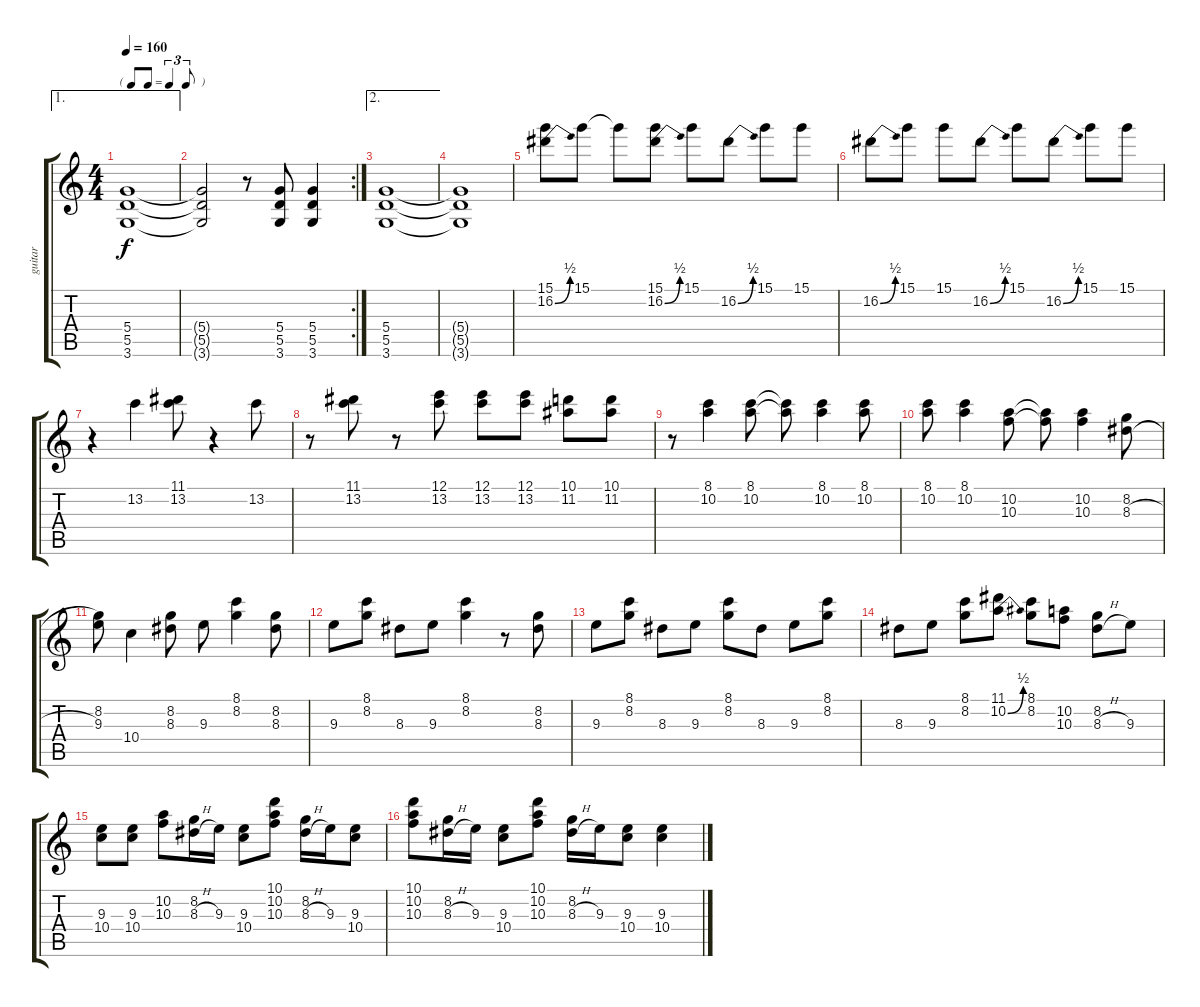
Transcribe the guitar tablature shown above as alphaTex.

\track ("guitar" "guitar") {instrument electricguitarjazz}
\staff {score tabs}
\tuning (E4 B3 G3 D3 A2 E2) {hide}
\ae 1
\ts (4 4)
\tf triplet8th
\tempo 160
\clef g2
\ks c
(5.4 5.5 3.6).1{dy f} |
\rc 2
(5.4{t} 5.5{t} 3.6{t}).2 r.8 (5.4 5.5 3.6).8 (5.4 5.5 3.6).4 |
\ae 2
(5.4 5.5 3.6).1 |
(5.4{t} 5.5{t} 3.6{t}).1 |
(15.1 16.2{be (bend 0 0 60 2)}).8 15.1.8 15.1{t}.8 (15.1 16.2{be (bend 0 0 60 2)}).8 15.1.8 16.2{be (bend 0 0 60 2)}.8 15.1.8 15.1.8 |
16.2{be (bend 0 0 60 2)}.8 15.1.8 15.1.8 16.2{be (bend 0 0 60 2)}.8 15.1.8 16.2{be (bend 0 0 60 2)}.8 15.1.8 15.1.8 |
r.4 13.2.4 (11.1 13.2).8 r.4 13.2.8 |
r.8 (11.1 13.2).8 r.8 (12.1 13.2).8 (12.1 13.2).8 (12.1 13.2).8 (10.1 11.2).8 (10.1 11.2).8 |
r.8 (8.1 10.2).4 (8.1 10.2).8 (8.1{t} 10.2{t}).8 (8.1 10.2).4 (8.1 10.2).8 |
(8.1 10.2).8 (8.1 10.2).4 (10.2 10.3).8 (10.2{t} 10.3{t}).8 (10.2 10.3).4 (8.2 8.3{h}).8 |
(8.2 9.3).8 10.4.4 (8.2 8.3).8 9.3.8 (8.1 8.2).4 (8.2 8.3).8 |
9.3.8 (8.1 8.2).8 8.3.8 9.3.8 (8.1 8.2).4 r.8 (8.2 8.3).8 |
9.3.8 (8.1 8.2).8 8.3.8 9.3.8 (8.1 8.2).8 8.3.8 9.3.8 (8.1 8.2).8 |
8.3.8 9.3.8 (8.1 8.2).8 (11.1 10.2{be (bend 0 0 60 2)}).8 (8.1 8.2).8 (10.2 10.3).8 (8.2 8.3{h}).8 9.3.8 |
(9.3 10.4).8 (9.3 10.4).8 (10.2 10.3).8 (8.2 8.3{h}).16 9.3.16 (9.3 10.4).8 (10.1 10.2 10.3).8 (8.2 8.3{h}).16 9.3.16 (9.3 10.4).8 |
(10.1 10.2 10.3).8 (8.2 8.3{h}).16 9.3.16 (9.3 10.4).8 (10.1 10.2 10.3).8 (8.2 8.3{h}).16 9.3.16 (9.3 10.4).8 (9.3 10.4).4
